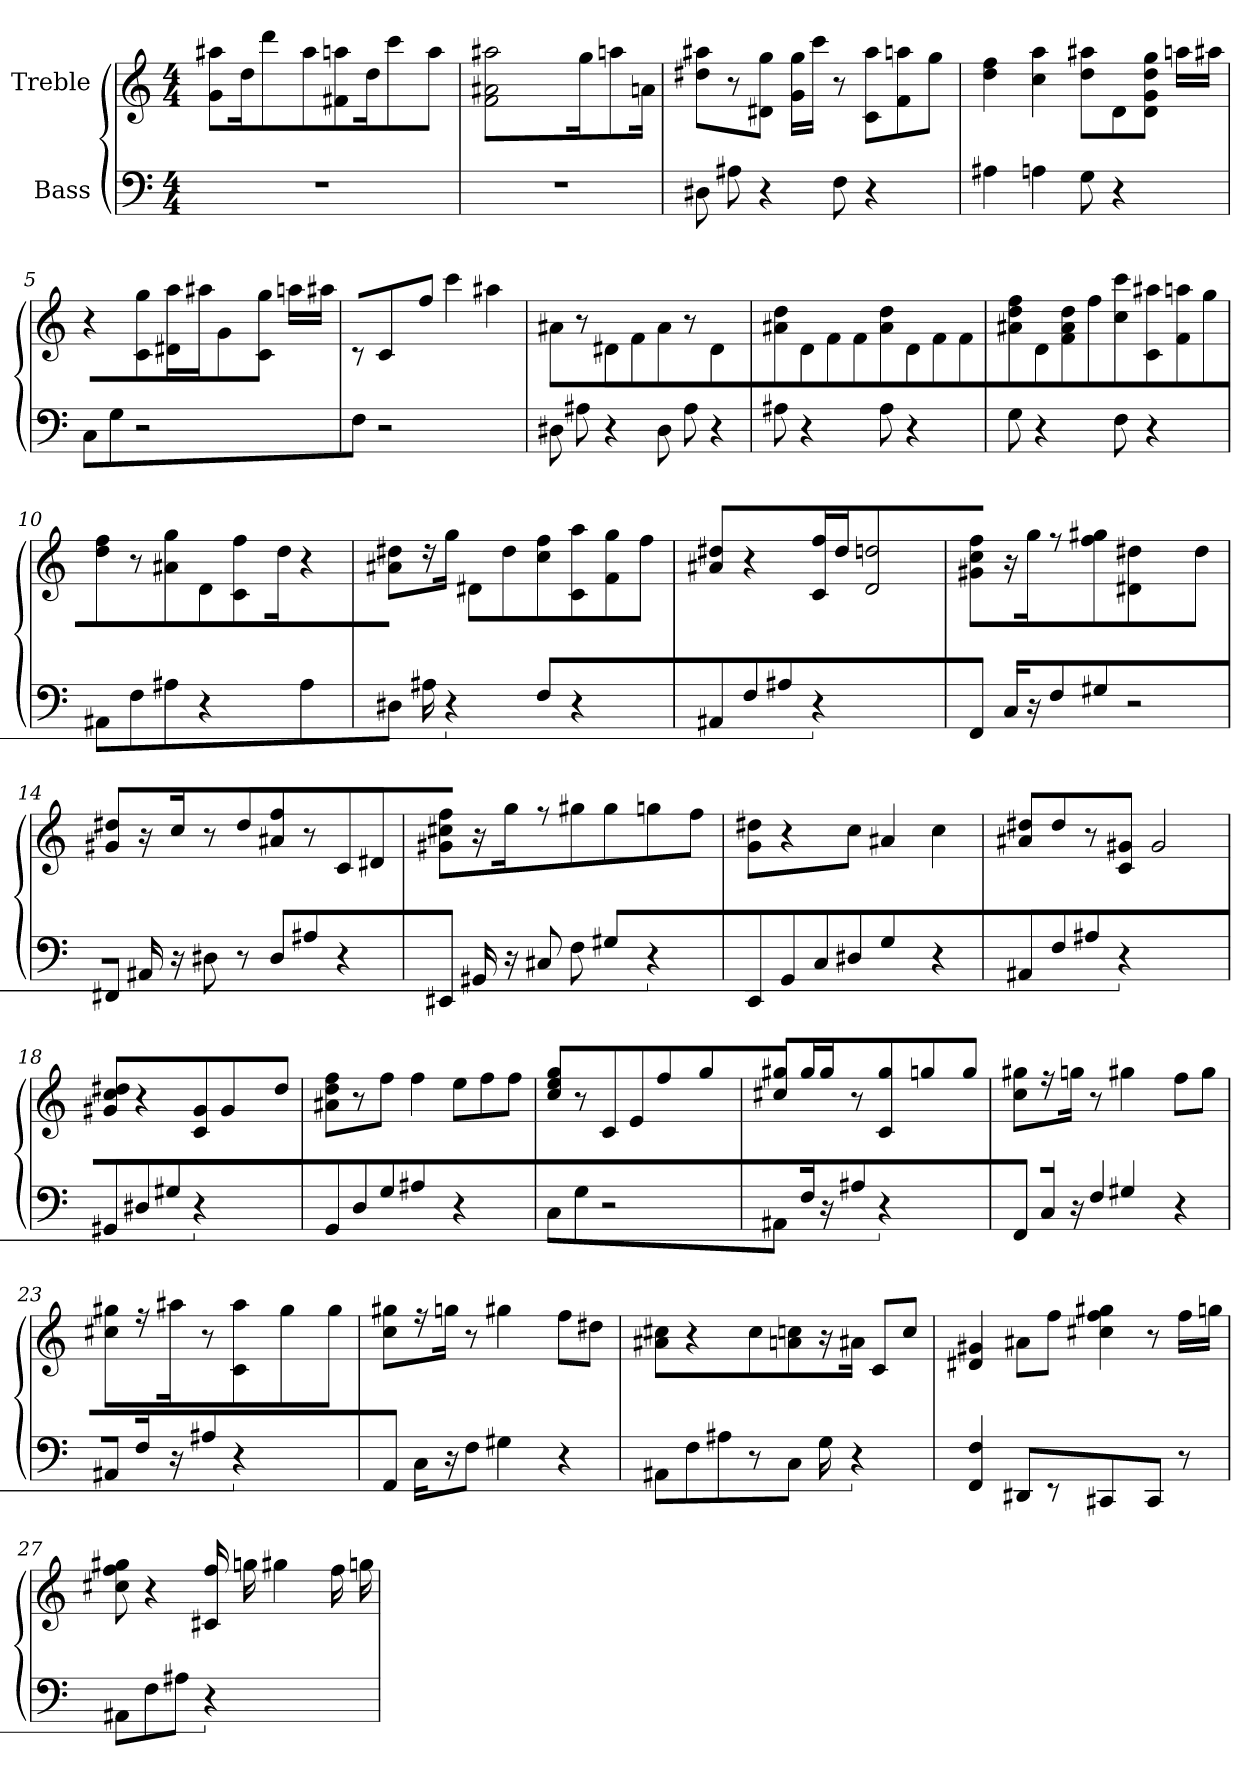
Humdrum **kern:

**kern	**kern
*part2	*part1
*staff2	*staff1
*I"Bass	*I"Treble
*clefF4	*clefG2
*k[]	*k[]
*M4/4	*M4/4
=1	=1
!LO:N:vis=2	!
1r	8g 8aa#J
.	16ddJ
!	!LO:N:vis=8
.	8.dddJ
.	8aa#L
.	8f# 8aaJ
.	16ddJ
!	!LO:N:vis=8
.	8.cccJ
.	8aaJ
=2	=2
!LO:N:vis=2	!LO:N:vis=2
1r	2.f 2.a# 2.aa#
.	16ggJ
.	8aaJ
.	16aJ
=3	=3
8D#L	8dd# 8aa#L
8A#	8r
4r	8d# 8ggJ
.	16g 16ggL
.	16cccJ
8FL	8r
!LO:N:vis=4	!
4.r	8c 8aa#L
.	8f 8aa
.	8ggJ
=4	=4
4A#	4dd 4ff
4A	4cc 4aa
8GL	8dd 8aa#L
!LO:N:vis=4	!
4.r	8d
.	8d 8g 8dd 8ggJ
.	16aaL
.	16aa#J
=5	=5
8CL	4r
8G	.
!LO:N:vis=2	!
2.r	8c 8ggJ
.	16d# 16aaL
.	16aa#J
.	4g
.	8c 8ggJ
.	16aaL
.	16aa#J
=6	=6
8FJ	8r
!LO:N:vis=2	!
2..r	4c
.	8ffJ
.	4ccc
.	4aa#
=7	=7
8D#L	8a#L
8A#	8r
4r	8d#L
.	8f
8D#L	8a#
8A#J	8r
4r	4d#
=8	=8
8A#L	8a# 8ddL
!LO:N:vis=4	!
4.r	8d
.	8f
.	8f
8A#L	8a# 8dd
!LO:N:vis=4	!
4.r	8d
.	8f
.	8fJ
=9	=9
8GL	8a# 8dd 8ffL
!LO:N:vis=4	!
4.r	8d
.	8f 8a# 8dd
.	8ff
8FL	8cc 8ccc
!LO:N:vis=4	!
4.r	8c 8aa#
.	8f 8aa
.	8ggJ
=10	=10
8AA#L	8dd 8ffL
8F	8r
8A#	8a# 8ggL
!LO:N:vis=4	!
4.r	8dJ
!	!LO:N:vis=8
.	8.c 8.ffJ
.	16ddJ
4A#	4r
=11	=11
8D#J	8a# 8dd#J
16A#L	16r
!LO:N:vis=4	!
16%5r	16ggJ
.	8d#L
.	8dd#
8FL	8cc 8ff
!LO:N:vis=4	!
4.r	8c 8aa
.	8f 8gg
.	8ffJ
=12	=12
8AA#L	8a# 8dd#L
8F	4r
8A#J	.
!LO:N:vis=2	!
8%5r	16c 16ffL
.	16dd#J
.	2d 2dd
=13	=13
8FFJ	8g# 8cc 8ffJ
16CL	16r
16r	16ggJ
8FL	8r
8G#J	8ff 8gg#J
!	!LO:N:vis=4
2r	4.d# 4.dd#
.	8dd#J
=14	=14
8DD#J	8g# 8dd#J
16AA#L	16r
16r	16ccJ
8D#L	8r
8r	8dd#L
8D#L	8a# 8ff
8A#	8r
4r	8cL
.	8d#J
=15	=15
8CC#J	8g# 8cc# 8ffJ
16GG#L	16r
16r	16ggJ
8C#L	8r
8FJ	8gg#J
!LO:N:vis=8	!LO:N:vis=8
8.G#L	8.gg#L
!LO:N:vis=4	!LO:N:vis=8
16%5r	8.ggJ
.	8ffJ
=16	=16
8CCL	8g 8dd#L
8GG	4r
8C	.
8D#J	8ccJ
4G	4a#
4r	4cc
=17	=17
8AA#L	8a# 8dd#L
8F	8dd#
8A#	8r
!LO:N:vis=2	!
8%5r	8c 8g#J
.	2g#
=18	=18
8GG#L	8g# 8cc 8dd#L
8D#	4r
8G#	.
!LO:N:vis=2	!
8%5r	8c 8g#J
!	!LO:N:vis=4
.	4.g#
.	8dd#J
=19	=19
8GGL	8a# 8dd 8ffL
8D	8r
8GJ	8ffJ
4A#	4ff
!LO:N:vis=4	!
4.r	8eeL
.	8ff
.	8ffJ
=20	=20
8CL	8cc 8ee 8ggL
8G	8r
!LO:N:vis=2	!
2.r	8cL
.	8eJ
.	4ff
.	4gg
=21	=21
8AA#J	8cc# 8gg#J
16FL	16gg#L
16r	16gg#J
8A#J	8r
!LO:N:vis=2	!
8%5r	4c 4gg#
.	4gg
.	8ggJ
=22	=22
8FFJ	8cc 8gg#J
16CL	16r
16r	16ggJ
8FJ	8r
!LO:N:vis=4	!LO:N:vis=4
4.G#	4.gg#
4r	8ffL
.	8gg#J
=23	=23
8AA#J	8cc# 8gg#J
16FL	16r
16r	16aa#J
8A#J	8r
!LO:N:vis=2	!
8%5r	4c 4aa#
.	4gg#
.	8gg#J
=24	=24
8FFJ	8cc 8gg#J
16CL	16r
16r	16ggJ
8FJ	8r
!LO:N:vis=4	!LO:N:vis=4
4.G#	4.gg#
4r	8ffL
.	8dd#J
=25	=25
8AA#L	8a# 8cc#L
8F	4r
8A#	.
8r	8cc#L
8CJ	8a 8ccJ
16GL	16r
!LO:N:vis=4	!
16%5r	16a#J
.	8cL
.	8ccJ
=26	=26
4FF 4F	4d# 4g#
8DD#L	8a#L
8r	8ffJ
4CC#	4cc# 4ff 4gg#
8CC#J	8r
8r	16ffL
.	16ggJ
=27	=27
8AA#L	8cc# 8ff 8gg#L
8F	4r
8A#J	.
!LO:N:vis=2	!
8%5r	16c# 16ffL
.	16ggJ
!	!LO:N:vis=4
.	4.gg#
.	16ffL
.	16ggJ
=	=
*-	*-
